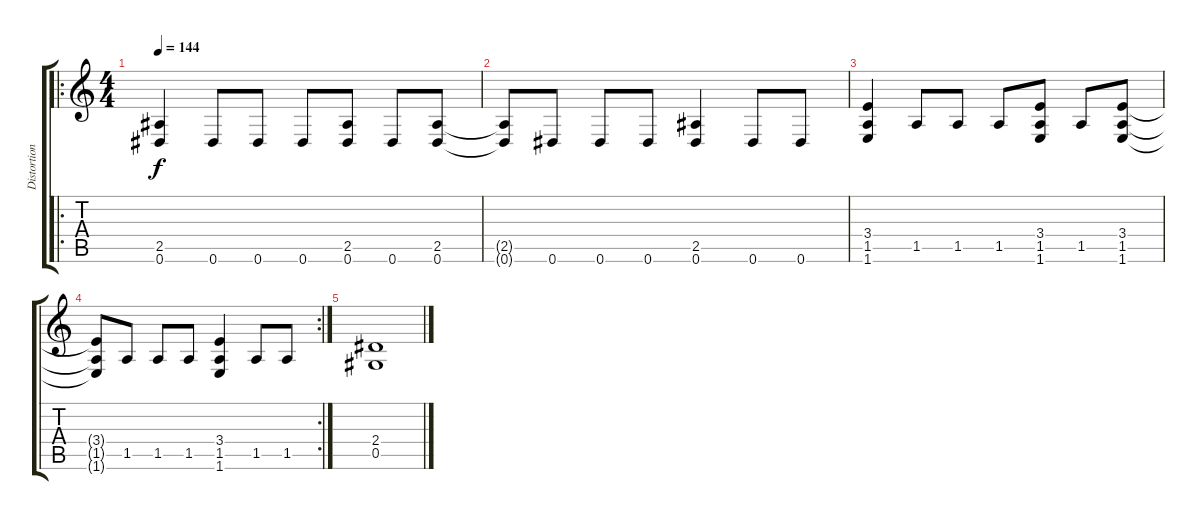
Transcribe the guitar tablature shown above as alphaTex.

\track ("Distortion Guitar II" "Distortion") {instrument distortionguitar}
\staff {score tabs}
\tuning (Eb4 Bb3 Gb3 Db3 Ab2 Eb2) {hide}
\ro
\ts (4 4)
\tempo 144
\clef g2
\ks c
(2.5 0.6).4{dy f} 0.6.8 0.6.8 0.6.8 (2.5 0.6).8 0.6.8 (2.5 0.6).8 |
(2.5{t} 0.6{t}).8 0.6.8 0.6.8 0.6.8 (2.5 0.6).4 0.6.8 0.6.8 |
(3.4 1.5 1.6).4 1.5.8 1.5.8 1.5.8 (3.4 1.5 1.6).8 1.5.8 (3.4 1.5 1.6).8 |
\rc 2
(3.4{t} 1.5{t} 1.6{t}).8 1.5.8 1.5.8 1.5.8 (3.4 1.5 1.6).4 1.5.8 1.5.8 |
(2.4 0.5).1
